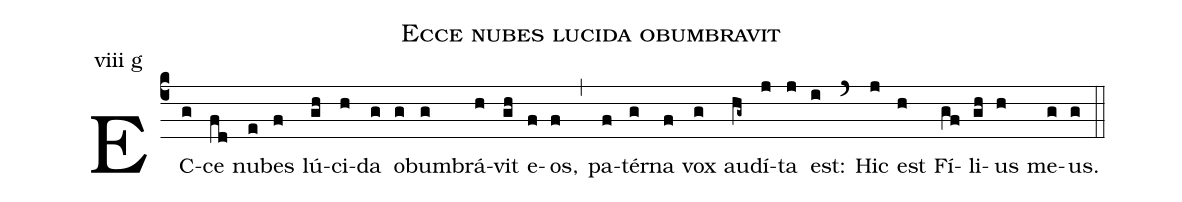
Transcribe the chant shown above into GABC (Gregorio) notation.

name: Ecce nubes lucida obumbravit;
annotation: viii g;
mode: 8;
%%
(c4)
EC(g)ce(fd) nu(e)bes(f) lú(gh)ci(h)da(g) o(g)bum(g)brá(h)vit(gh) e(f)os,(f) (,)
pa(f)tér(g)na(f) vox(g) au(hg~)dí(j)ta(j) est:(i) (`)
Hic(j) est(h) Fí(gf)li(gh)us(h) me(g)us.(g) (::)
